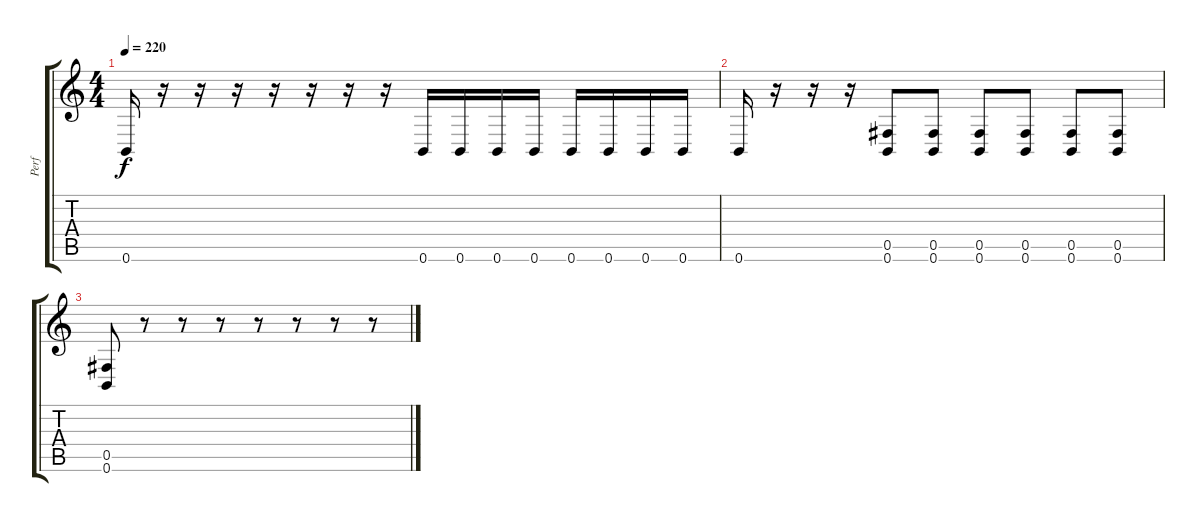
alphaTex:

\track ("Perf" "Perf") {instrument distortionguitar}
\staff {score tabs}
\tuning (Db4 Ab3 E3 B2 Gb2 B1) {hide}
\ts (4 4)
\tempo 220
\clef g2
\ks c
0.6.16{dy f} r.16 r.16 r.16 r.16 r.16 r.16 r.16 0.6.16 0.6.16 0.6.16 0.6.16 0.6.16 0.6.16 0.6.16 0.6.16 |
0.6.16 r.16 r.16 r.16 (0.5 0.6).8 (0.5 0.6).8 (0.5 0.6).8 (0.5 0.6).8 (0.5 0.6).8 (0.5 0.6).8 |
(0.5 0.6).8 r.8 r.8 r.8 r.8 r.8 r.8 r.8
